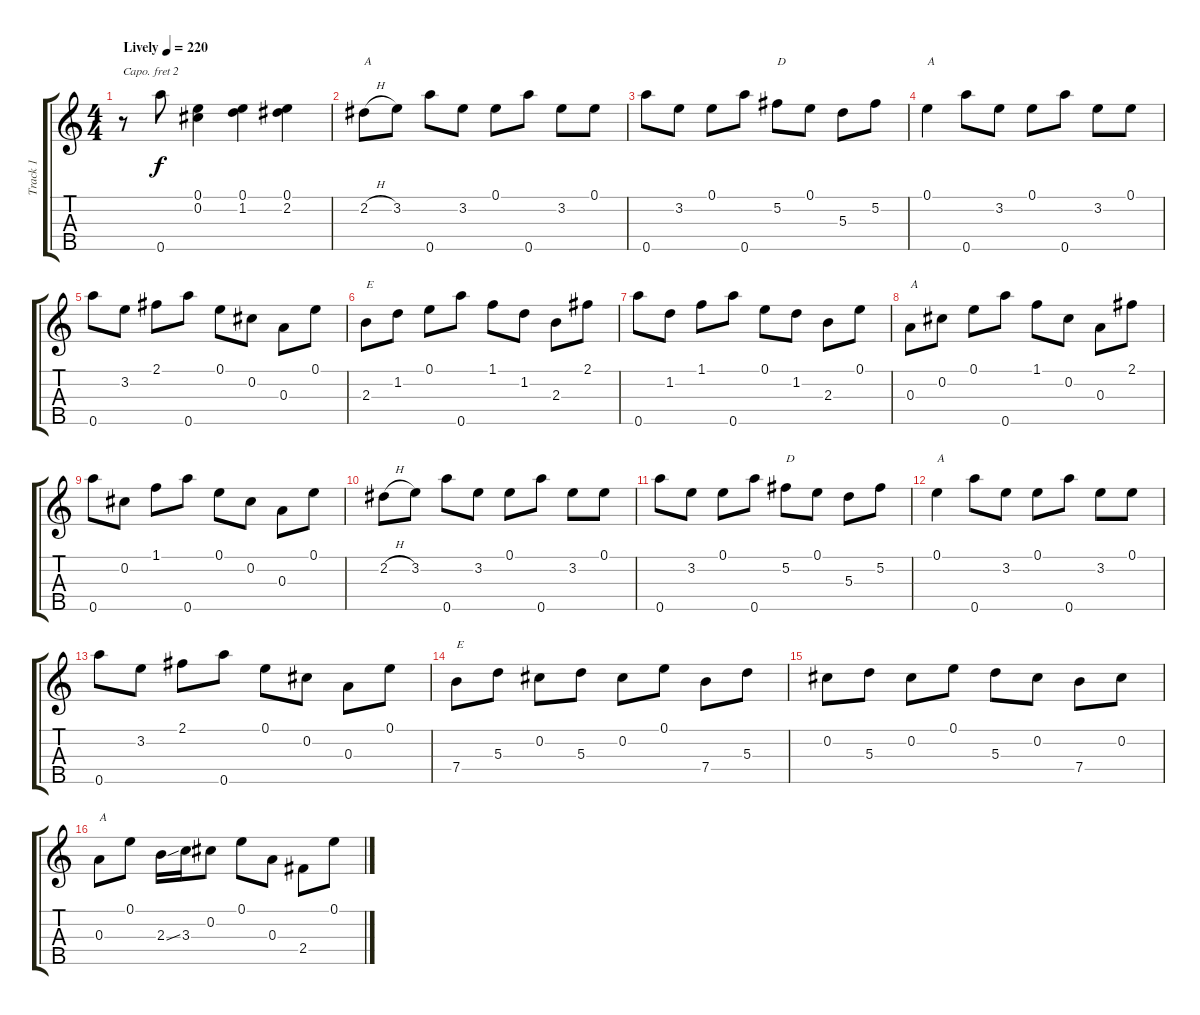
\track ("Track 1" "Track 1") {instrument acousticguitarsteel}
\staff {score tabs}
\capo 2
\tuning (D4 B3 G3 D3 G4) {hide}
\ts (4 4)
\tempo (220 "Lively")
\clef g2
\ks c
r.8{dy f instrument acousticguitarsteel} 0.5.8 (0.1 0.2).4 (0.1 1.2).4 (0.1 2.2).4 |
2.2{h}.8{txt "A"} 3.2.8 0.5.8 3.2.8 0.1.8 0.5.8 3.2.8 0.1.8 |
0.5.8 3.2.8 0.1.8 0.5.8 5.2.8{txt "D"} 0.1.8 5.3.8 5.2.8 |
0.1.4{txt "A"} 0.5.8 3.2.8 0.1.8 0.5.8 3.2.8 0.1.8 |
0.5.8 3.2.8 2.1.8 0.5.8 0.1.8 0.2.8 0.3.8 0.1.8 |
2.3.8{txt "E"} 1.2.8 0.1.8 0.5.8 1.1.8 1.2.8 2.3.8 2.1.8 |
0.5.8 1.2.8 1.1.8 0.5.8 0.1.8 1.2.8 2.3.8 0.1.8 |
0.3.8{txt "A"} 0.2.8 0.1.8 0.5.8 1.1.8 0.2.8 0.3.8 2.1.8 |
0.5.8 0.2.8 1.1.8 0.5.8 0.1.8 0.2.8 0.3.8 0.1.8 |
2.2{h}.8 3.2.8 0.5.8 3.2.8 0.1.8 0.5.8 3.2.8 0.1.8 |
0.5.8 3.2.8 0.1.8 0.5.8 5.2.8{txt "D"} 0.1.8 5.3.8 5.2.8 |
0.1.4{txt "A"} 0.5.8 3.2.8 0.1.8 0.5.8 3.2.8 0.1.8 |
0.5.8 3.2.8 2.1.8 0.5.8 0.1.8 0.2.8 0.3.8 0.1.8 |
7.4.8{txt "E"} 5.3.8 0.2.8 5.3.8 0.2.8 0.1.8 7.4.8 5.3.8 |
0.2.8 5.3.8 0.2.8 0.1.8 5.3.8 0.2.8 7.4.8 0.2.8 |
0.3.8{txt "A"} 0.1.8 2.3{ss}.16 3.3.16 0.2.8 0.1.8 0.3.8 2.4.8 0.1.8
